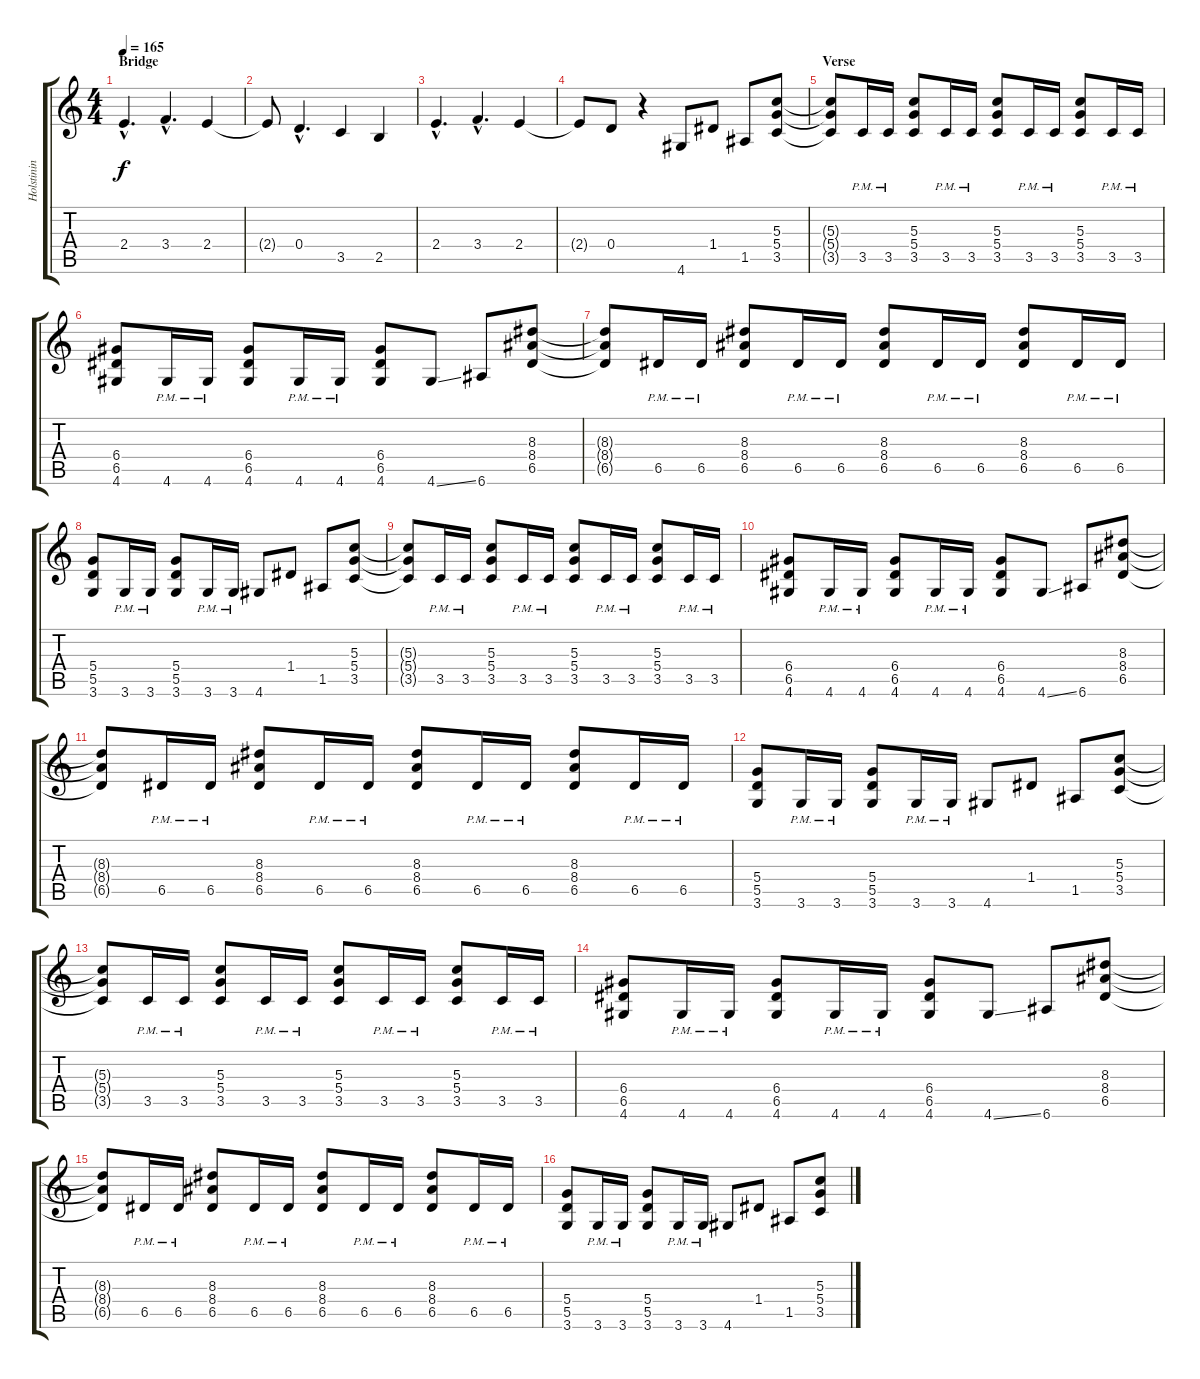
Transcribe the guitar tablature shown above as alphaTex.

\track ("Holstinin" "Holstinin") {instrument distortionguitar}
\staff {score tabs}
\tuning (E4 B3 G3 D3 A2 E2) {hide}
\ts (4 4)
\section ("" "Bridge")
\tempo 165
\clef g2
\ks c
2.4{hac}.4{d dy f} 3.4{hac}.4{d} 2.4.4 |
2.4{t}.8 0.4{hac}.4{d} 3.5.4 2.5.4 |
2.4{hac}.4{d} 3.4{hac}.4{d} 2.4.4 |
2.4{t}.8 0.4.8 r.4 4.6.8 1.4.8 1.5.8 (5.3 5.4 3.5).8 |
\section ("" "Verse")
(5.3{t} 5.4{t} 3.5{t}).8 3.5{pm}.16 3.5{pm}.16 (5.3 5.4 3.5).8 3.5{pm}.16 3.5{pm}.16 (5.3 5.4 3.5).8 3.5{pm}.16 3.5{pm}.16 (5.3 5.4 3.5).8 3.5{pm}.16 3.5{pm}.16 |
(6.4 6.5 4.6).8 4.6{pm}.16 4.6{pm}.16 (6.4 6.5 4.6).8 4.6{pm}.16 4.6{pm}.16 (6.4 6.5 4.6).8 4.6{ss}.8 6.6.8 (8.3 8.4 6.5).8 |
(8.3{t} 8.4{t} 6.5{t}).8 6.5{pm}.16 6.5{pm}.16 (8.3 8.4 6.5).8 6.5{pm}.16 6.5{pm}.16 (8.3 8.4 6.5).8 6.5{pm}.16 6.5{pm}.16 (8.3 8.4 6.5).8 6.5{pm}.16 6.5{pm}.16 |
(5.4 5.5 3.6).8 3.6{pm}.16 3.6{pm}.16 (5.4 5.5 3.6).8 3.6{pm}.16 3.6{pm}.16 4.6.8 1.4.8 1.5.8 (5.3 5.4 3.5).8 |
(5.3{t} 5.4{t} 3.5{t}).8 3.5{pm}.16 3.5{pm}.16 (5.3 5.4 3.5).8 3.5{pm}.16 3.5{pm}.16 (5.3 5.4 3.5).8 3.5{pm}.16 3.5{pm}.16 (5.3 5.4 3.5).8 3.5{pm}.16 3.5{pm}.16 |
(6.4 6.5 4.6).8 4.6{pm}.16 4.6{pm}.16 (6.4 6.5 4.6).8 4.6{pm}.16 4.6{pm}.16 (6.4 6.5 4.6).8 4.6{ss}.8 6.6.8 (8.3 8.4 6.5).8 |
(8.3{t} 8.4{t} 6.5{t}).8 6.5{pm}.16 6.5{pm}.16 (8.3 8.4 6.5).8 6.5{pm}.16 6.5{pm}.16 (8.3 8.4 6.5).8 6.5{pm}.16 6.5{pm}.16 (8.3 8.4 6.5).8 6.5{pm}.16 6.5{pm}.16 |
(5.4 5.5 3.6).8 3.6{pm}.16 3.6{pm}.16 (5.4 5.5 3.6).8 3.6{pm}.16 3.6{pm}.16 4.6.8 1.4.8 1.5.8 (5.3 5.4 3.5).8 |
(5.3{t} 5.4{t} 3.5{t}).8 3.5{pm}.16 3.5{pm}.16 (5.3 5.4 3.5).8 3.5{pm}.16 3.5{pm}.16 (5.3 5.4 3.5).8 3.5{pm}.16 3.5{pm}.16 (5.3 5.4 3.5).8 3.5{pm}.16 3.5{pm}.16 |
(6.4 6.5 4.6).8 4.6{pm}.16 4.6{pm}.16 (6.4 6.5 4.6).8 4.6{pm}.16 4.6{pm}.16 (6.4 6.5 4.6).8 4.6{ss}.8 6.6.8 (8.3 8.4 6.5).8 |
(8.3{t} 8.4{t} 6.5{t}).8 6.5{pm}.16 6.5{pm}.16 (8.3 8.4 6.5).8 6.5{pm}.16 6.5{pm}.16 (8.3 8.4 6.5).8 6.5{pm}.16 6.5{pm}.16 (8.3 8.4 6.5).8 6.5{pm}.16 6.5{pm}.16 |
(5.4 5.5 3.6).8 3.6{pm}.16 3.6{pm}.16 (5.4 5.5 3.6).8 3.6{pm}.16 3.6{pm}.16 4.6.8 1.4.8 1.5.8 (5.3 5.4 3.5).8
